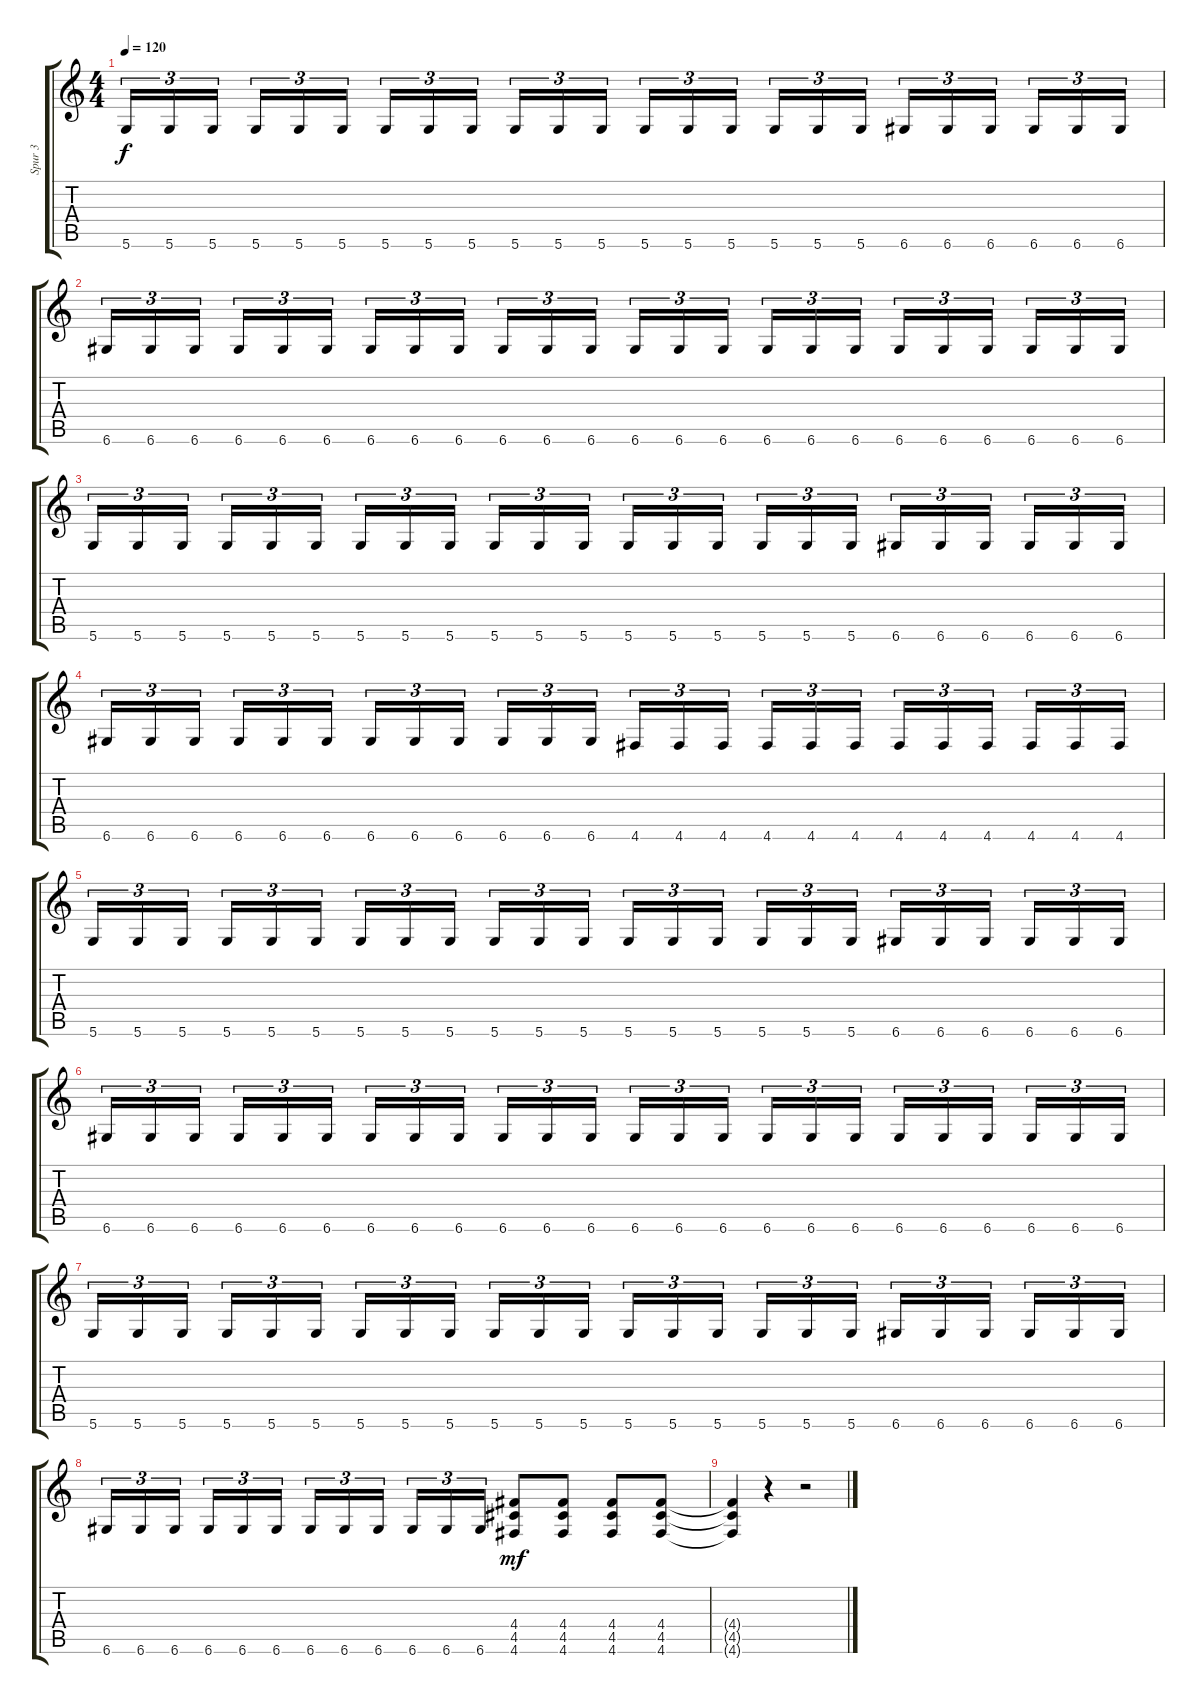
\track ("Spur 3" "Spur 3") {instrument overdrivenguitar}
\staff {score tabs}
\tuning (E4 B3 G3 D3 A2 D2) {hide}
\ts (4 4)
\tempo 120
\clef g2
\ks c
5.6.16{tu (3 2) dy f} 5.6.16{tu (3 2)} 5.6.16{tu (3 2) beam splitsecondary} 5.6.16{tu (3 2)} 5.6.16{tu (3 2)} 5.6.16{tu (3 2)} 5.6.16{tu (3 2)} 5.6.16{tu (3 2)} 5.6.16{tu (3 2) beam splitsecondary} 5.6.16{tu (3 2)} 5.6.16{tu (3 2)} 5.6.16{tu (3 2)} 5.6.16{tu (3 2)} 5.6.16{tu (3 2)} 5.6.16{tu (3 2) beam splitsecondary} 5.6.16{tu (3 2)} 5.6.16{tu (3 2)} 5.6.16{tu (3 2)} 6.6.16{tu (3 2)} 6.6.16{tu (3 2)} 6.6.16{tu (3 2) beam splitsecondary} 6.6.16{tu (3 2)} 6.6.16{tu (3 2)} 6.6.16{tu (3 2)} |
6.6.16{tu (3 2)} 6.6.16{tu (3 2)} 6.6.16{tu (3 2) beam splitsecondary} 6.6.16{tu (3 2)} 6.6.16{tu (3 2)} 6.6.16{tu (3 2)} 6.6.16{tu (3 2)} 6.6.16{tu (3 2)} 6.6.16{tu (3 2) beam splitsecondary} 6.6.16{tu (3 2)} 6.6.16{tu (3 2)} 6.6.16{tu (3 2)} 6.6.16{tu (3 2)} 6.6.16{tu (3 2)} 6.6.16{tu (3 2) beam splitsecondary} 6.6.16{tu (3 2)} 6.6.16{tu (3 2)} 6.6.16{tu (3 2)} 6.6.16{tu (3 2)} 6.6.16{tu (3 2)} 6.6.16{tu (3 2) beam splitsecondary} 6.6.16{tu (3 2)} 6.6.16{tu (3 2)} 6.6.16{tu (3 2)} |
5.6.16{tu (3 2)} 5.6.16{tu (3 2)} 5.6.16{tu (3 2) beam splitsecondary} 5.6.16{tu (3 2)} 5.6.16{tu (3 2)} 5.6.16{tu (3 2)} 5.6.16{tu (3 2)} 5.6.16{tu (3 2)} 5.6.16{tu (3 2) beam splitsecondary} 5.6.16{tu (3 2)} 5.6.16{tu (3 2)} 5.6.16{tu (3 2)} 5.6.16{tu (3 2)} 5.6.16{tu (3 2)} 5.6.16{tu (3 2) beam splitsecondary} 5.6.16{tu (3 2)} 5.6.16{tu (3 2)} 5.6.16{tu (3 2)} 6.6.16{tu (3 2)} 6.6.16{tu (3 2)} 6.6.16{tu (3 2) beam splitsecondary} 6.6.16{tu (3 2)} 6.6.16{tu (3 2)} 6.6.16{tu (3 2)} |
6.6.16{tu (3 2)} 6.6.16{tu (3 2)} 6.6.16{tu (3 2) beam splitsecondary} 6.6.16{tu (3 2)} 6.6.16{tu (3 2)} 6.6.16{tu (3 2)} 6.6.16{tu (3 2)} 6.6.16{tu (3 2)} 6.6.16{tu (3 2) beam splitsecondary} 6.6.16{tu (3 2)} 6.6.16{tu (3 2)} 6.6.16{tu (3 2)} 4.6.16{tu (3 2)} 4.6.16{tu (3 2)} 4.6.16{tu (3 2) beam splitsecondary} 4.6.16{tu (3 2)} 4.6.16{tu (3 2)} 4.6.16{tu (3 2)} 4.6.16{tu (3 2)} 4.6.16{tu (3 2)} 4.6.16{tu (3 2) beam splitsecondary} 4.6.16{tu (3 2)} 4.6.16{tu (3 2)} 4.6.16{tu (3 2)} |
5.6.16{tu (3 2)} 5.6.16{tu (3 2)} 5.6.16{tu (3 2) beam splitsecondary} 5.6.16{tu (3 2)} 5.6.16{tu (3 2)} 5.6.16{tu (3 2)} 5.6.16{tu (3 2)} 5.6.16{tu (3 2)} 5.6.16{tu (3 2) beam splitsecondary} 5.6.16{tu (3 2)} 5.6.16{tu (3 2)} 5.6.16{tu (3 2)} 5.6.16{tu (3 2)} 5.6.16{tu (3 2)} 5.6.16{tu (3 2) beam splitsecondary} 5.6.16{tu (3 2)} 5.6.16{tu (3 2)} 5.6.16{tu (3 2)} 6.6.16{tu (3 2)} 6.6.16{tu (3 2)} 6.6.16{tu (3 2) beam splitsecondary} 6.6.16{tu (3 2)} 6.6.16{tu (3 2)} 6.6.16{tu (3 2)} |
6.6.16{tu (3 2)} 6.6.16{tu (3 2)} 6.6.16{tu (3 2) beam splitsecondary} 6.6.16{tu (3 2)} 6.6.16{tu (3 2)} 6.6.16{tu (3 2)} 6.6.16{tu (3 2)} 6.6.16{tu (3 2)} 6.6.16{tu (3 2) beam splitsecondary} 6.6.16{tu (3 2)} 6.6.16{tu (3 2)} 6.6.16{tu (3 2)} 6.6.16{tu (3 2)} 6.6.16{tu (3 2)} 6.6.16{tu (3 2) beam splitsecondary} 6.6.16{tu (3 2)} 6.6.16{tu (3 2)} 6.6.16{tu (3 2)} 6.6.16{tu (3 2)} 6.6.16{tu (3 2)} 6.6.16{tu (3 2) beam splitsecondary} 6.6.16{tu (3 2)} 6.6.16{tu (3 2)} 6.6.16{tu (3 2)} |
5.6.16{tu (3 2)} 5.6.16{tu (3 2)} 5.6.16{tu (3 2) beam splitsecondary} 5.6.16{tu (3 2)} 5.6.16{tu (3 2)} 5.6.16{tu (3 2)} 5.6.16{tu (3 2)} 5.6.16{tu (3 2)} 5.6.16{tu (3 2) beam splitsecondary} 5.6.16{tu (3 2)} 5.6.16{tu (3 2)} 5.6.16{tu (3 2)} 5.6.16{tu (3 2)} 5.6.16{tu (3 2)} 5.6.16{tu (3 2) beam splitsecondary} 5.6.16{tu (3 2)} 5.6.16{tu (3 2)} 5.6.16{tu (3 2)} 6.6.16{tu (3 2)} 6.6.16{tu (3 2)} 6.6.16{tu (3 2) beam splitsecondary} 6.6.16{tu (3 2)} 6.6.16{tu (3 2)} 6.6.16{tu (3 2)} |
6.6.16{tu (3 2)} 6.6.16{tu (3 2)} 6.6.16{tu (3 2) beam splitsecondary} 6.6.16{tu (3 2)} 6.6.16{tu (3 2)} 6.6.16{tu (3 2)} 6.6.16{tu (3 2)} 6.6.16{tu (3 2)} 6.6.16{tu (3 2) beam splitsecondary} 6.6.16{tu (3 2)} 6.6.16{tu (3 2)} 6.6.16{tu (3 2)} (4.4 4.5 4.6).8{dy mf} (4.4 4.5 4.6).8 (4.4 4.5 4.6).8 (4.4 4.5 4.6).8 |
(4.4{t} 4.5{t} 4.6{t}).4 r.4 r.2
